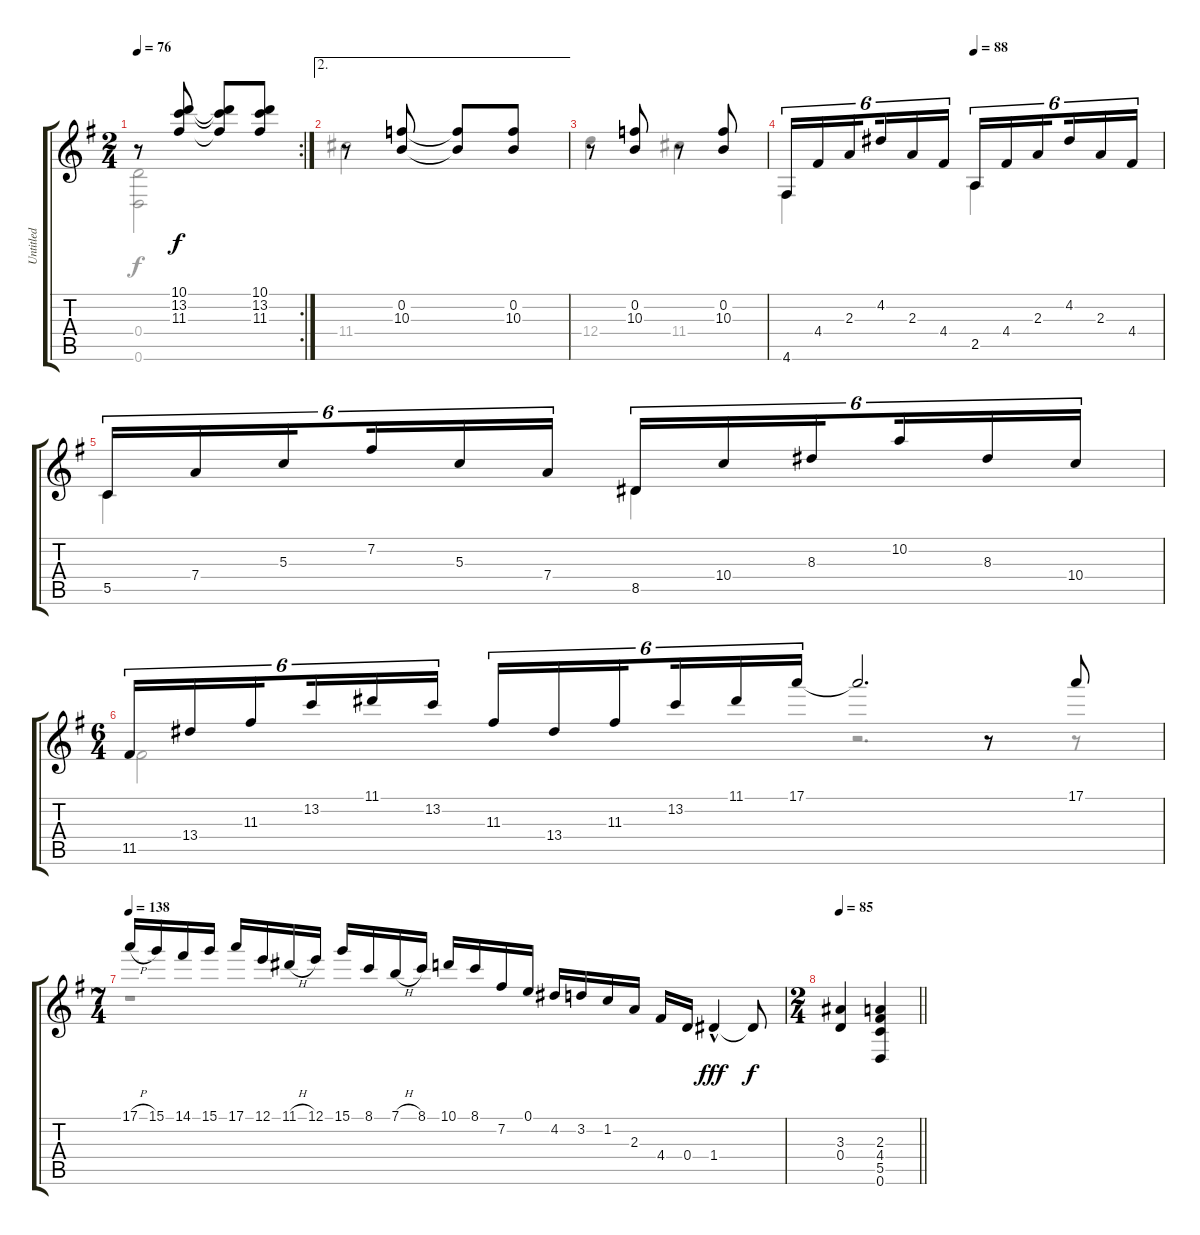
\track ("Untitled" "Untitled") {instrument acousticguitarnylon}
\staff {score tabs}
\tuning (E4 B3 G3 D3 G2 D2) {hide}
\voice
\rc 2
\ts (2 4)
\tempo 76
\clef g2
\ks g
r.8{dy f} (10.1 13.2 11.3).8 (10.1{t} 13.2{t} 11.3{t}).8 (10.1 13.2 11.3).8 |
\ae 2
r.8 (0.2 10.3).8 (0.2{t} 10.3{t}).8 (0.2 10.3).8 |
r.8 (0.2 10.3).8 r.8 (0.2 10.3).8 |
\tempo (88 0.5)
4.6.16{tu (6 4)} 4.4.16{tu (6 4)} 2.3.16{tu (6 4) beam splitsecondary} 4.2.16{tu (6 4)} 2.3.16{tu (6 4)} 4.4.16{tu (6 4)} 2.5.16{tu (6 4)} 4.4.16{tu (6 4)} 2.3.16{tu (6 4) beam splitsecondary} 4.2.16{tu (6 4)} 2.3.16{tu (6 4)} 4.4.16{tu (6 4)} |
5.5.16{tu (6 4)} 7.4.16{tu (6 4)} 5.3.16{tu (6 4) beam splitsecondary} 7.2.16{tu (6 4)} 5.3.16{tu (6 4)} 7.4.16{tu (6 4)} 8.5.16{tu (6 4)} 10.4.16{tu (6 4)} 8.3.16{tu (6 4) beam splitsecondary} 10.2.16{tu (6 4)} 8.3.16{tu (6 4)} 10.4.16{tu (6 4)} |
\ts (6 4)
11.5.16{tu (6 4)} 13.4.16{tu (6 4)} 11.3.16{tu (6 4) beam splitsecondary} 13.2.16{tu (6 4)} 11.1.16{tu (6 4)} 13.2.16{tu (6 4) beam splitsecondary} 11.3.16{tu (6 4)} 13.4.16{tu (6 4)} 11.3.16{tu (6 4) beam splitsecondary} 13.2.16{tu (6 4)} 11.1.16{tu (6 4)} 17.1.16{tu (6 4)} 17.1{t}.2{d} r.8 17.1.8 |
\ts (7 4)
\tempo 138
17.1{h}.16 15.1.16 14.1.16 15.1.16 17.1.16 12.1.16 11.1{h}.16 12.1.16 15.1.16 8.1.16 7.1{h}.16 8.1.16 10.1.16 8.1.16 7.2.16 0.1.16 4.2.16 3.2.16 1.2.16 2.3.16 4.4.16 0.4.16 1.4{hac}.4{dy fff} 1.4{t}.8{dy f} |
\ts (2 4)
\tempo 85
\barLineRight lightlight
(3.3 0.4).4 (2.3 4.4 5.5 0.6).4
\voice
\clef g2
\ottava regular
\simile none
\ks g
(0.4 0.6).2{dy f} |
11.4.2 |
12.4.4 11.4.4 |
4.6.4 2.5.4 |
5.5.4 8.5.4 |
11.5.2 r.2{d} r.8 r.8 |
r.1 |
\barLineRight lightlight
